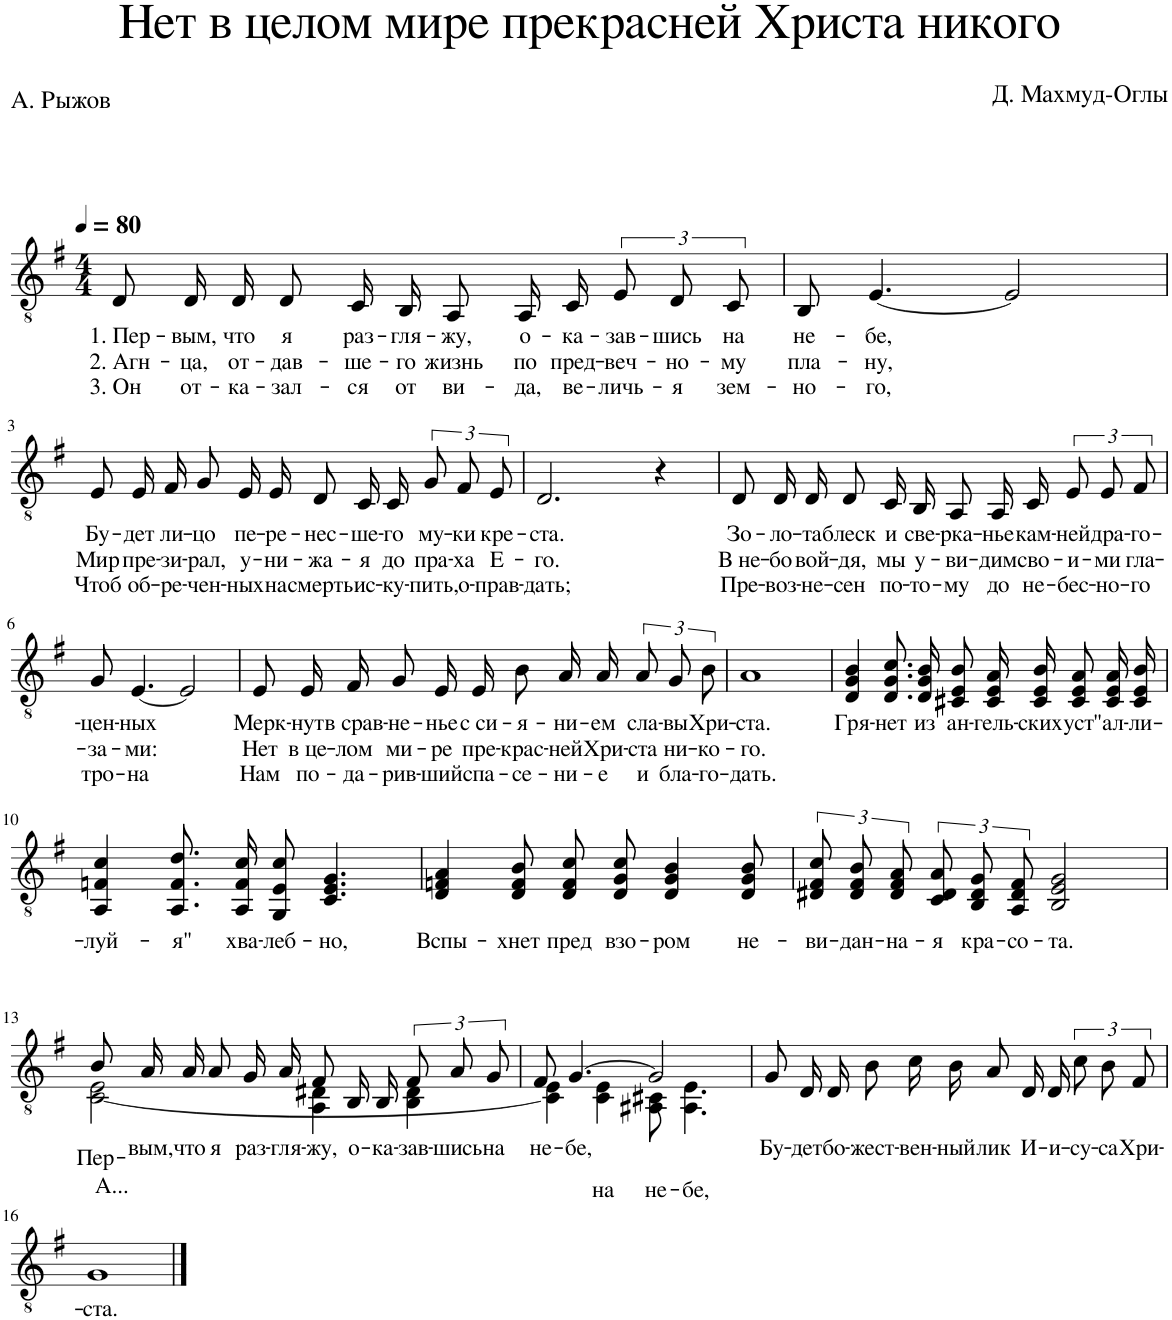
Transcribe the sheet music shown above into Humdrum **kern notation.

**kern	**text	**text	**text
*part1	*part1	*part1	*part1
*staff1	*staff1	*staff1	*staff1
*I"Acoustic Guitar, Soprano	*	*	*
*I'Guit.	*	*	*
*clefGv2	*	*	*
*k[f#]	*	*	*
*M4/4	*	*	*
*MM80	*	*	*
=1	=1	=1	=1
!	!LO:LY:b	!LO:LY:b	!LO:LY:b
8D/L	1. Пер-	2. Агн-	3. Он
!	!LO:LY:b	!LO:LY:b	!LO:LY:b
16D/L	-вым,	-ца,	от-
!	!LO:LY:b	!LO:LY:b	!LO:LY:b
16D/JJ	что	от-	-ка-
!	!LO:LY:b	!LO:LY:b	!LO:LY:b
8D/L	я	-дав-	-зал-
!	!LO:LY:b	!LO:LY:b	!LO:LY:b
16C/L	раз-	-ше-	-ся
!	!LO:LY:b	!LO:LY:b	!LO:LY:b
16BB/JJ	-гля-	-го	от
!	!LO:LY:b	!LO:LY:b	!LO:LY:b
8AA/L	-жу,	жизнь	ви-
!	!LO:LY:b	!LO:LY:b	!LO:LY:b
16AA/L	о-	по	-да,
!	!LO:LY:b	!LO:LY:b	!LO:LY:b
16C/JJ	-ка-	пред-	ве-
!	!LO:LY:b	!LO:LY:b	!LO:LY:b
12E/L	-зав-	-веч-	-личь-
!	!LO:LY:b	!LO:LY:b	!LO:LY:b
12D/	-шись	-но-	-я
!	!LO:LY:b	!LO:LY:b	!LO:LY:b
12C/J	на	-му	зем-
=2	=2	=2	=2
!	!LO:LY:b	!LO:LY:b	!LO:LY:b
8BB/	не-	пла-	-но-
!	!LO:LY:b	!LO:LY:b	!LO:LY:b
[4.E/	-бе,	-ну,	-го,
2E/]	.	.	.
!!LO:LB:g=z
=3	=3	=3	=3
!	!LO:LY:b	!LO:LY:b	!LO:LY:b
8E/L	Бу-	Мир	Чтоб
!	!LO:LY:b	!LO:LY:b	!LO:LY:b
16E/L	-дет	пре-	об-
!	!LO:LY:b	!LO:LY:b	!LO:LY:b
16F#/JJ	ли-	-зи-	-ре-
!	!LO:LY:b	!LO:LY:b	!LO:LY:b
8G/L	-цо	-рал,	-чен-
!	!LO:LY:b	!LO:LY:b	!LO:LY:b
16E/L	пе-	у-	-ных
!	!LO:LY:b	!LO:LY:b	!LO:LY:b
16E/JJ	-ре-	-ни-	на
!	!LO:LY:b	!LO:LY:b	!LO:LY:b
8D/L	-нес-	-жа-	смерть
!	!LO:LY:b	!LO:LY:b	!LO:LY:b
16C/L	-ше-	-я	ис-
!	!LO:LY:b	!LO:LY:b	!LO:LY:b
16C/JJ	-го	до	-ку-
!	!LO:LY:b	!LO:LY:b	!LO:LY:b
12G/L	му-	пра-	-пить,
!	!LO:LY:b	!LO:LY:b	!LO:LY:b
12F#/	-ки	-ха	о-
!	!LO:LY:b	!LO:LY:b	!LO:LY:b
12E/J	кре-	Е-	-прав-
=4	=4	=4	=4
!	!LO:LY:b	!LO:LY:b	!LO:LY:b
2.D/	-ста.	-го.	-дать;
4r	.	.	.
=5	=5	=5	=5
!	!LO:LY:b	!LO:LY:b	!LO:LY:b
8D/L	Зо-	В не-	Пре-
!	!LO:LY:b	!LO:LY:b	!LO:LY:b
16D/L	-ло-	-бо	-воз-
!	!LO:LY:b	!LO:LY:b	!LO:LY:b
16D/JJ	-та	вой-	-не-
!	!LO:LY:b	!LO:LY:b	!LO:LY:b
8D/L	блеск	-дя,	-сен
!	!LO:LY:b	!LO:LY:b	!LO:LY:b
16C/L	и	мы	по-
!	!LO:LY:b	!LO:LY:b	!LO:LY:b
16BB/JJ	све-	у-	-то-
!	!LO:LY:b	!LO:LY:b	!LO:LY:b
8AA/L	-рка-	-ви-	-му
!	!LO:LY:b	!LO:LY:b	!LO:LY:b
16AA/L	-нье	-дим	до
!	!LO:LY:b	!LO:LY:b	!LO:LY:b
16C/JJ	кам-	сво-	не-
!	!LO:LY:b	!LO:LY:b	!LO:LY:b
12E/L	-ней	-и-	-бес-
!	!LO:LY:b	!LO:LY:b	!LO:LY:b
12E/	дра-	-ми	-но-
!	!LO:LY:b	!LO:LY:b	!LO:LY:b
12F#/J	-го-	гла-	-го
!!LO:LB:g=z
=6	=6	=6	=6
!	!LO:LY:b	!LO:LY:b	!LO:LY:b
8G/	-цен-	-за-	тро-
!	!LO:LY:b	!LO:LY:b	!LO:LY:b
[4.E/	-ных	-ми:	-на
2E/]	.	.	.
=7	=7	=7	=7
!	!LO:LY:b	!LO:LY:b	!LO:LY:b
8E/L	Мерк-	Нет	Нам
!	!LO:LY:b	!LO:LY:b	!LO:LY:b
16E/L	-нут	в це-	по-
!	!LO:LY:b	!LO:LY:b	!LO:LY:b
16F#/JJ	в срав-	-лом	-да-
!	!LO:LY:b	!LO:LY:b	!LO:LY:b
8G/L	-не-	ми-	-рив-
!	!LO:LY:b	!LO:LY:b	!LO:LY:b
16E/L	-нье	-ре	-ший
!	!LO:LY:b	!LO:LY:b	!LO:LY:b
16E/JJ	с си-	пре-	спа-
!	!LO:LY:b	!LO:LY:b	!LO:LY:b
8B/L	-я-	-крас-	-се-
!	!LO:LY:b	!LO:LY:b	!LO:LY:b
16A/L	-ни-	-ней	-ни-
!	!LO:LY:b	!LO:LY:b	!LO:LY:b
16A/JJ	-ем	Хри-	-е
!	!LO:LY:b	!LO:LY:b	!LO:LY:b
12A/L	сла-	-ста	и
!	!LO:LY:b	!LO:LY:b	!LO:LY:b
12G/	-вы	ни-	бла-
!	!LO:LY:b	!LO:LY:b	!LO:LY:b
12B/J	Хри-	-ко-	-го-
=8	=8	=8	=8
!	!LO:LY:b	!LO:LY:b	!LO:LY:b
1A	-ста.	-го.	-дать.
=9	=9	=9	=9
!	!LO:LY:b	!	!
4D/ 4G/ 4B/	Гря-	.	.
!	!LO:LY:b	!	!
8.D/ 8.G/ 8.c/L	-нет	.	.
!	!LO:LY:b	!	!
16D/ 16G/ 16B/Jk	из	.	.
!	!LO:LY:b	!	!
8C#X/ 8E/ 8B/L	ан-	.	.
!	!LO:LY:b	!	!
16C#/ 16E/ 16A/L	-гель-	.	.
!	!LO:LY:b	!	!
16C#/ 16E/ 16B/JJ	-ских	.	.
!	!LO:LY:b	!	!
8C#/ 8E/ 8A/L	уст	.	.
!	!LO:LY:b	!	!
16C#/ 16E/ 16A/L	"ал-	.	.
!	!LO:LY:b	!	!
16C#/ 16E/ 16B/JJ	-ли-	.	.
!!LO:LB:g=z
=10	=10	=10	=10
!	!LO:LY:b	!	!
4AA/ 4Fn/ 4c/	-луй-	.	.
!	!LO:LY:b	!	!
8.AA/ 8.F/ 8.d/L	-я"	.	.
!	!LO:LY:b	!	!
16AA/ 16F/ 16c/Jk	хва-	.	.
!	!LO:LY:b	!	!
8GG/ 8E/ 8c/	-леб-	.	.
!	!LO:LY:b	!	!
4.C/ 4.E/ 4.G/	-но,	.	.
=11	=11	=11	=11
!	!LO:LY:b	!	!
4D/ 4Fn/ 4A/	Вспы-	.	.
!	!LO:LY:b	!	!
8D/ 8F/ 8B/L	-хнет	.	.
!	!LO:LY:b	!	!
8D/ 8F/ 8c/J	пред	.	.
!	!LO:LY:b	!	!
8D/ 8G/ 8c/	взо-	.	.
!	!LO:LY:b	!	!
4D/ 4G/ 4B/	-ром	.	.
!	!LO:LY:b	!	!
8D/ 8G/ 8B/	не-	.	.
=12	=12	=12	=12
!	!LO:LY:b	!	!
12D#X/ 12F#/ 12c/L	-ви-	.	.
!	!LO:LY:b	!	!
12D#/ 12F#/ 12B/	-дан-	.	.
!	!LO:LY:b	!	!
12D#/ 12F#/ 12A/J	-на-	.	.
!	!LO:LY:b	!	!
12C/ 12D#/ 12A/L	-я	.	.
!	!LO:LY:b	!	!
12BB/ 12D#/ 12G/	кра-	.	.
!	!LO:LY:b	!	!
12AA/ 12D#/ 12F#/J	-со-	.	.
!	!LO:LY:b	!	!
2BB/ 2E/ 2G/	-та.	.	.
!!LO:LB:g=z
=13	=13	=13	=13
!	!LO:LY:b	!	!
*^	*	*	*
!	!	!LO:LY:b	!	!
8B/L	[2C\ 2E\	А...	.	.
!	!	!LO:LY:b	!	!
16A/L	.	-вым,	.	.
!	!	!LO:LY:b	!	!
16A/JJ	.	что	.	.
!	!	!LO:LY:b	!	!
8A/L	.	я	.	.
!	!	!LO:LY:b	!	!
16G/L	.	раз-	.	.
!	!	!LO:LY:b	!	!
16A/JJ	.	-гля-	.	.
!	!	!LO:LY:b	!	!
8F#/L	4AA\ 4D#X\	-жу,	.	.
!	!	!LO:LY:b	!	!
16BB/L	.	о-	.	.
!	!	!LO:LY:b	!	!
16BB/JJ	.	-ка-	.	.
!	!	!LO:LY:b	!	!
12F#/L	4BB\ 4D#\	-зав-	.	.
!	!	!LO:LY:b	!	!
12A/	.	-шись	.	.
!	!	!LO:LY:b	!	!
12G/J	.	на	.	.
=14	=14	=14	=14	=14
!	!	!LO:LY:b	!	!
8F#/	4C\] 4E\	не-	.	.
!	!	!LO:LY:b	!	!
[4.G/	.	-бе,	.	.
!	!	!LO:LY:b	!	!
.	4C\ 4E\	на	.	.
!	!	!LO:LY:b	!	!
2G/]	8AA#X\ 8C#X\	не-	.	.
!	!	!LO:LY:b	!	!
.	4.AA#\ 4.E\	-бе,	.	.
=15	=15	=15	=15	=15
!	!	!LO:LY:b	!	!
*v	*v	*	*	*
8G/L	Бу-	.	.
!	!LO:LY:b	!	!
16D/L	-дет	.	.
!	!LO:LY:b	!	!
16D/JJ	бо-	.	.
!	!LO:LY:b	!	!
8B\L	-жест-	.	.
!	!LO:LY:b	!	!
16c\L	-вен-	.	.
!	!LO:LY:b	!	!
16B\JJ	-ный	.	.
!	!LO:LY:b	!	!
8A/L	лик	.	.
!	!LO:LY:b	!	!
16D/L	И-	.	.
!	!LO:LY:b	!	!
16D/JJ	-и-	.	.
!	!LO:LY:b	!	!
12c/L	-су-	.	.
!	!LO:LY:b	!	!
12B/	-са	.	.
!	!LO:LY:b	!	!
12F#/J	Хри-	.	.
!!LO:LB:g=z
=16	=16	=16	=16
!	!LO:LY:b	!	!
1G	-ста.	.	.
==	==	==	==
*-	*-	*-	*-
